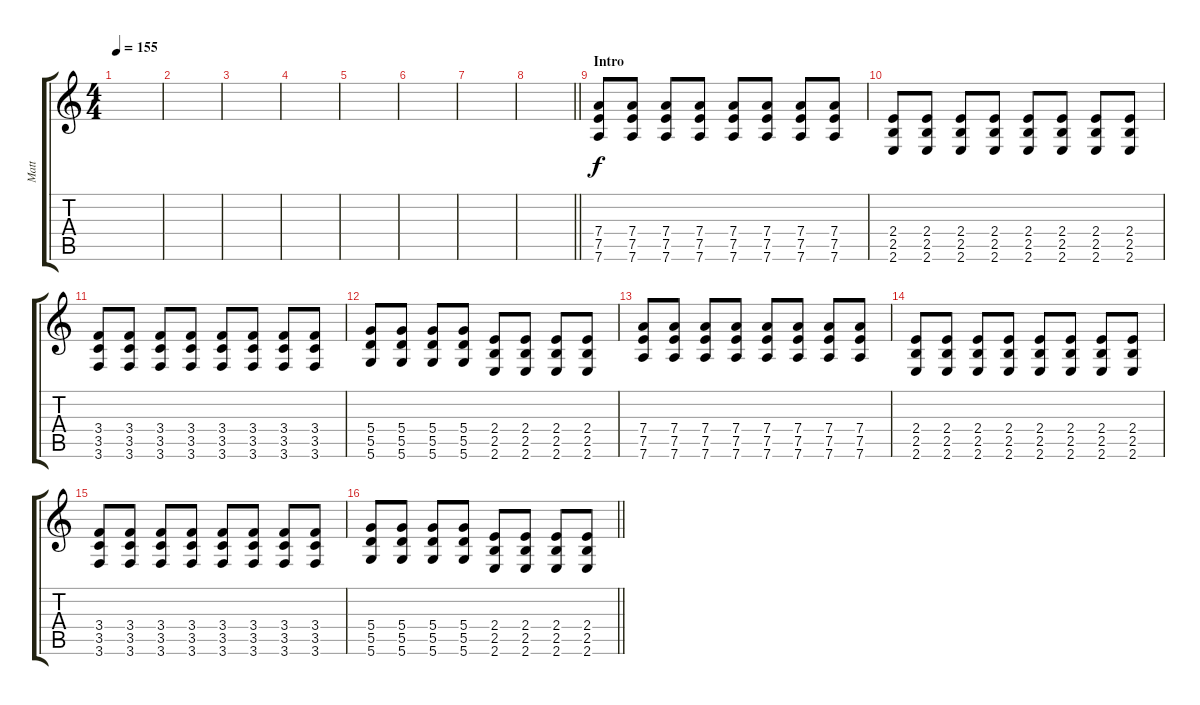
\track ("Matt" "Matt") {instrument distortionguitar}
\staff {score tabs}
\tuning (E4 B3 G3 D3 A2 D2) {hide}
\ts (4 4)
\tempo 155
\clef g2
\ks c
|
|
|
|
|
|
|
\barLineRight lightlight
|
\section ("" "Intro")
(7.4 7.5 7.6).8 (7.4 7.5 7.6).8 (7.4 7.5 7.6).8 (7.4 7.5 7.6).8 (7.4 7.5 7.6).8 (7.4 7.5 7.6).8 (7.4 7.5 7.6).8 (7.4 7.5 7.6).8 |
(2.4 2.5 2.6).8 (2.4 2.5 2.6).8 (2.4 2.5 2.6).8 (2.4 2.5 2.6).8 (2.4 2.5 2.6).8 (2.4 2.5 2.6).8 (2.4 2.5 2.6).8 (2.4 2.5 2.6).8 |
(3.4 3.5 3.6).8 (3.4 3.5 3.6).8 (3.4 3.5 3.6).8 (3.4 3.5 3.6).8 (3.4 3.5 3.6).8 (3.4 3.5 3.6).8 (3.4 3.5 3.6).8 (3.4 3.5 3.6).8 |
(5.4 5.5 5.6).8 (5.4 5.5 5.6).8 (5.4 5.5 5.6).8 (5.4 5.5 5.6).8 (2.4 2.5 2.6).8 (2.4 2.5 2.6).8 (2.4 2.5 2.6).8 (2.4 2.5 2.6).8 |
(7.4 7.5 7.6).8 (7.4 7.5 7.6).8 (7.4 7.5 7.6).8 (7.4 7.5 7.6).8 (7.4 7.5 7.6).8 (7.4 7.5 7.6).8 (7.4 7.5 7.6).8 (7.4 7.5 7.6).8 |
(2.4 2.5 2.6).8 (2.4 2.5 2.6).8 (2.4 2.5 2.6).8 (2.4 2.5 2.6).8 (2.4 2.5 2.6).8 (2.4 2.5 2.6).8 (2.4 2.5 2.6).8 (2.4 2.5 2.6).8 |
(3.4 3.5 3.6).8 (3.4 3.5 3.6).8 (3.4 3.5 3.6).8 (3.4 3.5 3.6).8 (3.4 3.5 3.6).8 (3.4 3.5 3.6).8 (3.4 3.5 3.6).8 (3.4 3.5 3.6).8 |
\barLineRight lightlight
(5.4 5.5 5.6).8 (5.4 5.5 5.6).8 (5.4 5.5 5.6).8 (5.4 5.5 5.6).8 (2.4 2.5 2.6).8 (2.4 2.5 2.6).8 (2.4 2.5 2.6).8 (2.4 2.5 2.6).8
